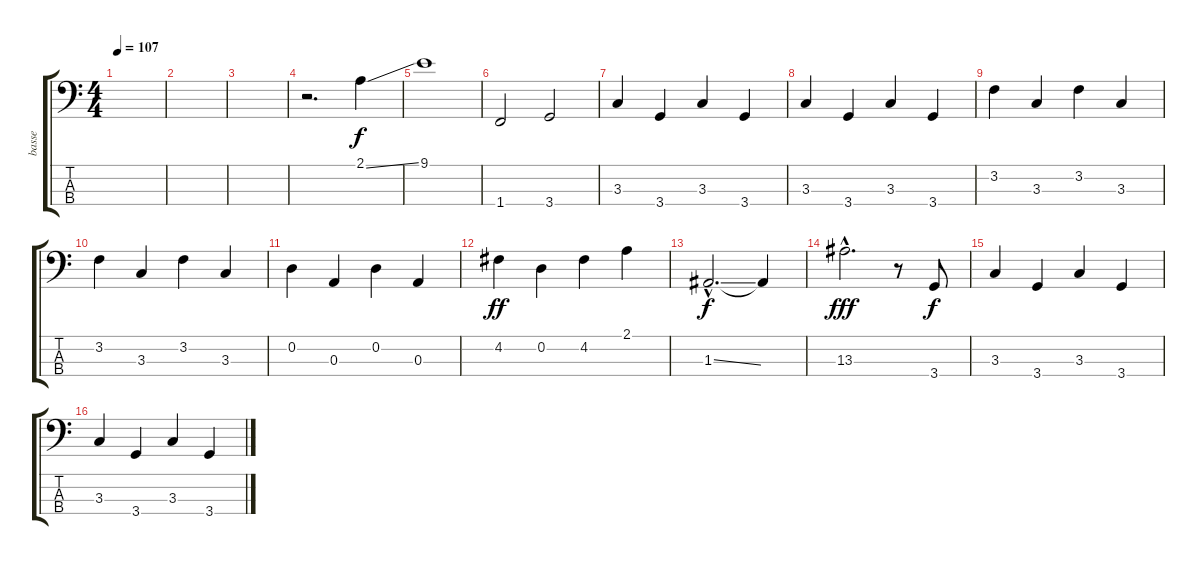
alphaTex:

\track ("basse" "basse") {instrument electricguitarmuted}
\staff {score tabs}
\tuning (G2 D2 A1 E1) {hide}
\ts (4 4)
\tempo 107
\clef f4
\ks c
|
|
|
r.2{d} 2.1{ss}.4 |
9.1.1 |
1.4.2 3.4.2 |
3.3.4 3.4.4 3.3.4 3.4.4 |
3.3.4 3.4.4 3.3.4 3.4.4 |
3.2.4 3.3.4 3.2.4 3.3.4 |
3.2.4 3.3.4 3.2.4 3.3.4 |
0.2.4 0.3.4 0.2.4 0.3.4 |
4.2.4{dy ff} 0.2.4 4.2.4 2.1.4 |
1.3{ss hac}.2{d dy f} 1.3{t}.4 |
13.3{hac}.2{d dy fff} r.8 3.4.8{dy f} |
3.3.4 3.4.4 3.3.4 3.4.4 |
3.3.4 3.4.4 3.3.4 3.4.4
